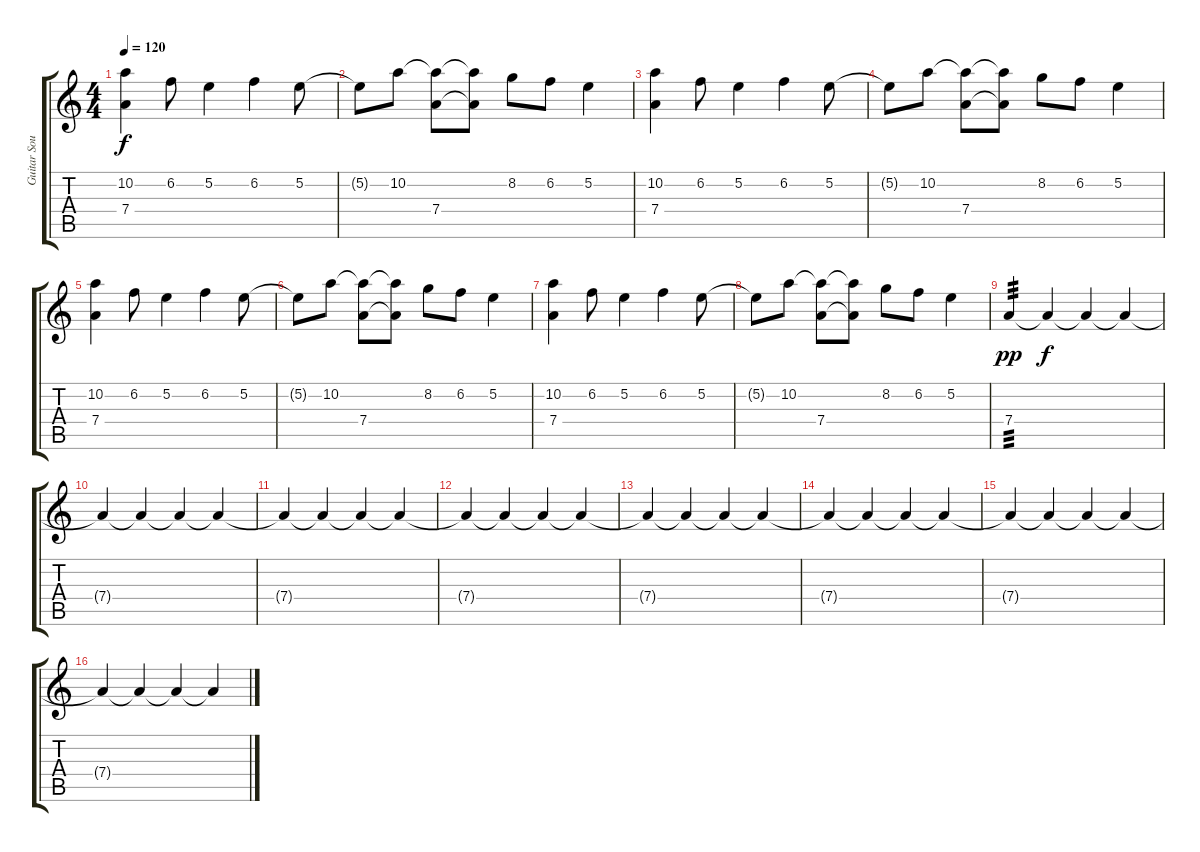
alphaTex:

\track ("Guitar Sounding Instrument" "Guitar Sou") {instrument acousticguitarnylon}
\staff {score tabs}
\tuning (E4 B3 G3 D3 A2 E2) {hide}
\ts (4 4)
\tempo 120
\clef g2
\ks c
(10.2 7.4).4{dy f} 6.2.8 5.2.4 6.2.4 5.2.8 |
5.2{t}.8 10.2.8 (10.2{t} 7.4).8 (10.2{t} 7.4{t}).8 8.2.8 6.2.8 5.2.4 |
(10.2 7.4).4 6.2.8 5.2.4 6.2.4 5.2.8 |
5.2{t}.8 10.2.8 (10.2{t} 7.4).8 (10.2{t} 7.4{t}).8 8.2.8 6.2.8 5.2.4 |
(10.2 7.4).4 6.2.8 5.2.4 6.2.4 5.2.8 |
5.2{t}.8 10.2.8 (10.2{t} 7.4).8 (10.2{t} 7.4{t}).8 8.2.8 6.2.8 5.2.4 |
(10.2 7.4).4 6.2.8 5.2.4 6.2.4 5.2.8 |
5.2{t}.8 10.2.8 (10.2{t} 7.4).8 (10.2{t} 7.4{t}).8 8.2.8 6.2.8 5.2.4 |
7.4.4{tp 3 dy pp} 7.4{t}.4{dy f} 7.4{t}.4 7.4{t}.4 |
7.4{t}.4 7.4{t}.4 7.4{t}.4 7.4{t}.4 |
7.4{t}.4 7.4{t}.4 7.4{t}.4 7.4{t}.4 |
7.4{t}.4 7.4{t}.4 7.4{t}.4 7.4{t}.4 |
7.4{t}.4 7.4{t}.4 7.4{t}.4 7.4{t}.4 |
7.4{t}.4 7.4{t}.4 7.4{t}.4 7.4{t}.4 |
7.4{t}.4 7.4{t}.4 7.4{t}.4 7.4{t}.4 |
7.4{t}.4 7.4{t}.4 7.4{t}.4 7.4{t}.4
